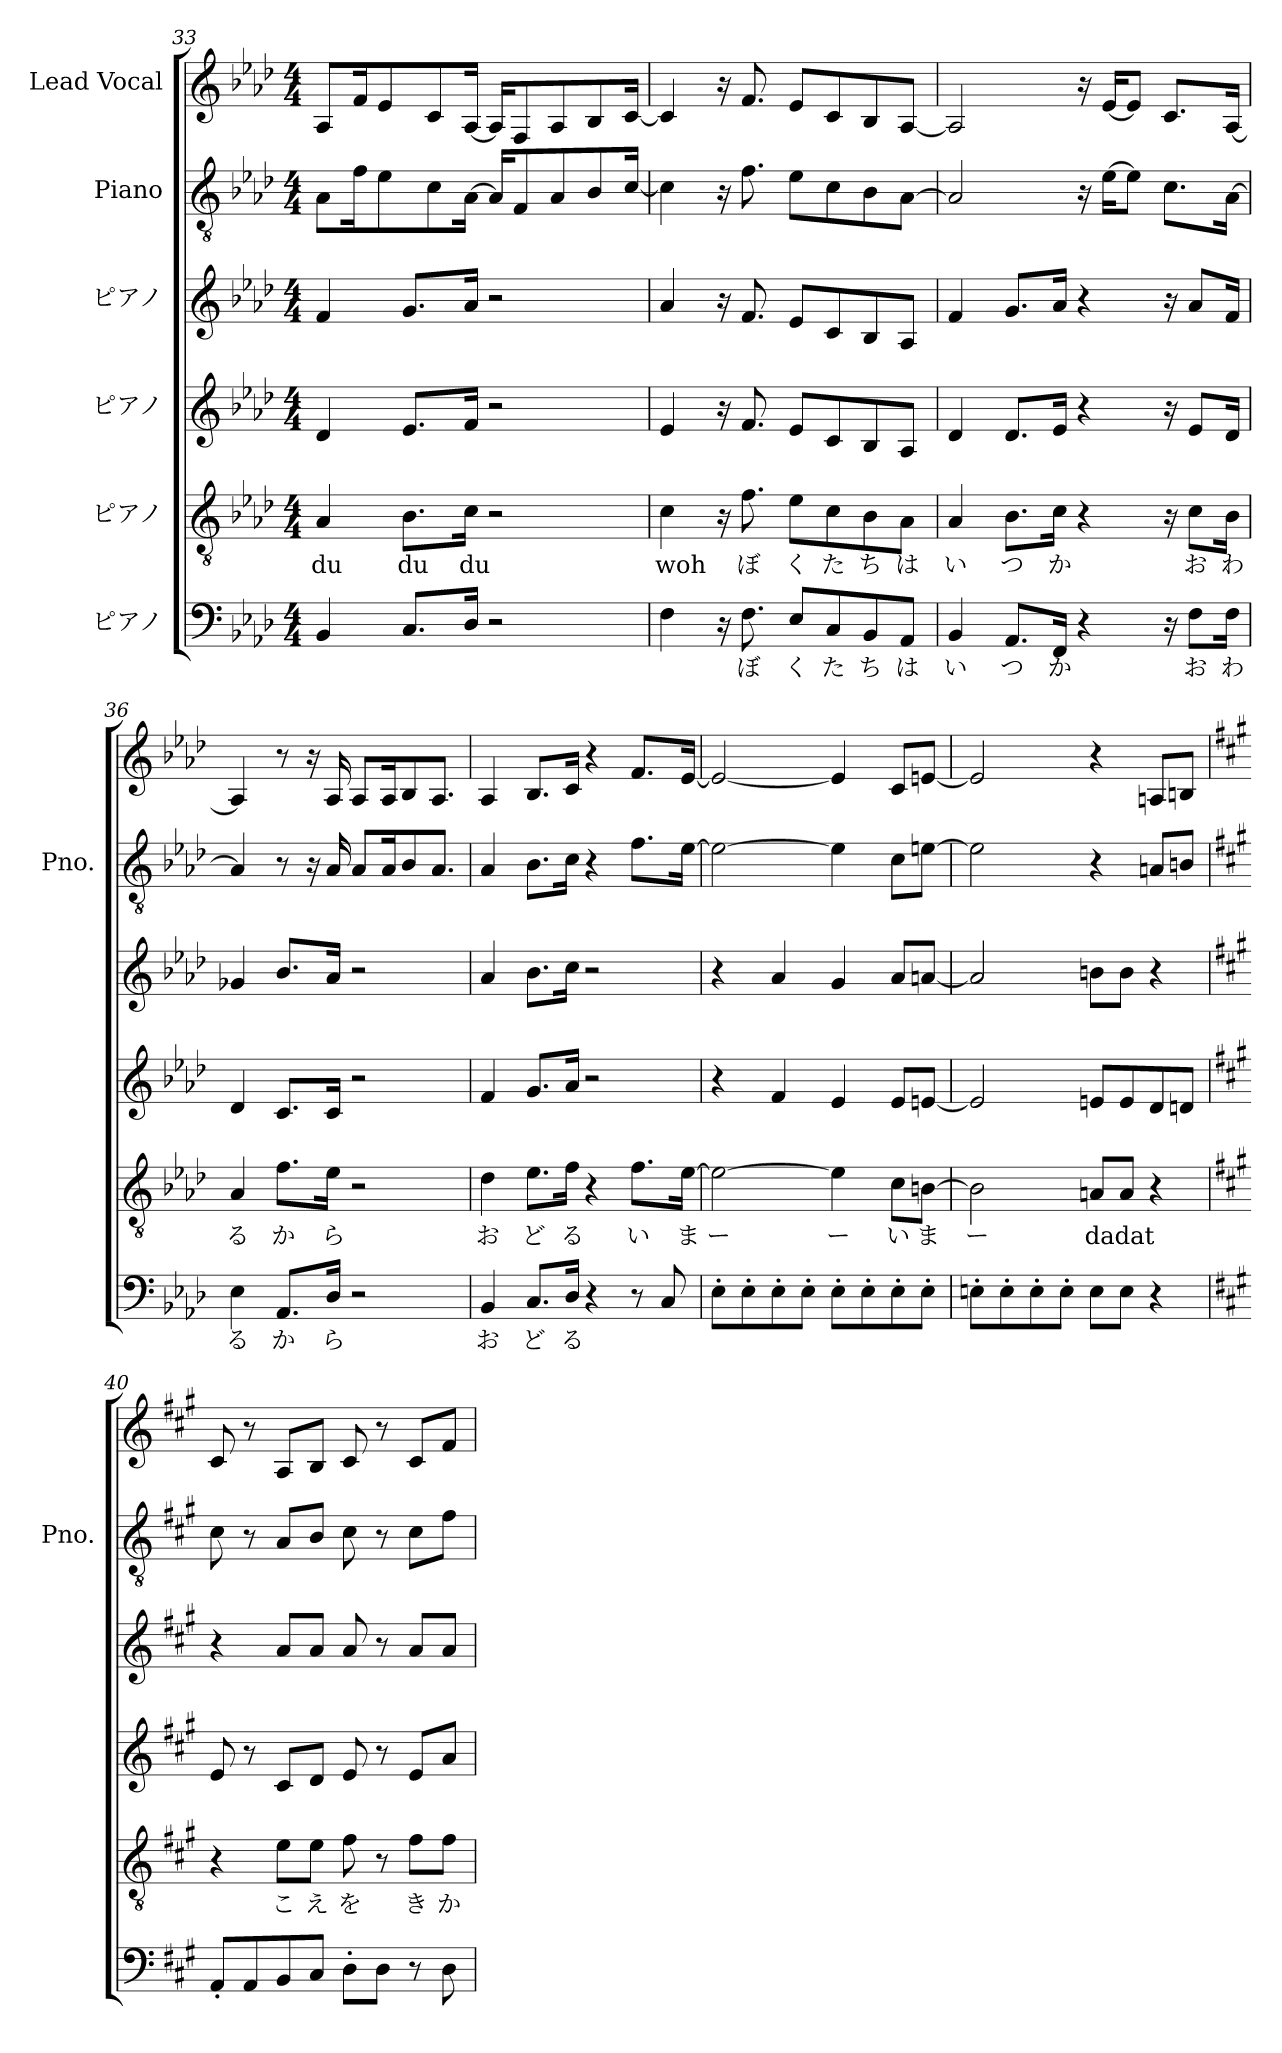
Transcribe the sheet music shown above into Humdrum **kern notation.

**kern	**text	**kern	**text	**kern	**kern	**kern	**kern
*part6	*part6	*part5	*part5	*part4	*part3	*part2	*part1
*staff6	*staff6	*staff5	*staff5	*staff4	*staff3	*staff2	*staff1
*I"ピアノ	*	*I"ピアノ	*	*I"ピアノ	*I"ピアノ	*I"Piano	*I"Lead Vocal
*	*	*	*	*	*	*I'Pno.	*
*clefF4	*	*clefGv2	*	*clefG2	*clefG2	*clefGv2	*clefG2
*k[b-e-a-d-]	*	*k[b-e-a-d-]	*	*k[b-e-a-d-]	*k[b-e-a-d-]	*k[b-e-a-d-]	*k[b-e-a-d-]
*M4/4	*	*M4/4	*	*M4/4	*M4/4	*M4/4	*M4/4
=33	=33	=33	=33	=33	=33	=33	=33
4BB-	.	4A-	du	4d-	4f	8A-L	8A-L
.	.	.	.	.	.	16fK	16fK
.	.	.	.	.	.	8e-	8e-
8.CL	.	8.B-L	du	8.e-L	8.gL	.	.
.	.	.	.	.	.	8c	8c
16D-Jk	.	16cJk	du	16fJk	16a-Jk	[16A-Jk	[16A-Jk
2r	.	2r	.	2r	2r	16A-KL]	16A-KL]
.	.	.	.	.	.	8F	8F
.	.	.	.	.	.	8A-	8A-
.	.	.	.	.	.	8B-	8B-
.	.	.	.	.	.	[16cJk	[16cJk
=34	=34	=34	=34	=34	=34	=34	=34
4F	.	4c	woh	4e-	4a-	4c]	4c]
16r	.	16r	.	16r	16r	16r	16r
8.F	ぼ	8.f	ぼ	8.f	8.f	8.f	8.f
8E-L	く	8e-L	く	8e-L	8e-L	8e-L	8e-L
8C	た	8c	た	8c	8c	8c	8c
8BB-	ち	8B-	ち	8B-	8B-	8B-	8B-
8AA-J	は	8A-J	は	8A-J	8A-J	[8A-J	[8A-J
=35	=35	=35	=35	=35	=35	=35	=35
4BB-	い	4A-	い	4d-	4f	2A-]	2A-]
8.AA-L	つ	8.B-L	つ	8.d-L	8.gL	.	.
16FFJk	か	16cJk	か	16e-Jk	16a-Jk	.	.
4r	.	4r	.	4r	4r	16r	16r
.	.	.	.	.	.	[16e-KL	[16e-KL
.	.	.	.	.	.	8e-J]	8e-J]
16r	.	16r	.	16r	16r	8.cL	8.cL
8FL	お	8cL	お	8e-L	8a-L	.	.
16FJk	わ	16B-Jk	わ	16d-Jk	16fJk	[16A-Jk	[16A-Jk
=36	=36	=36	=36	=36	=36	=36	=36
4E-	る	4A-	る	4d-	4g-X	4A-]	4A-]
8.AA-L	か	8.fL	か	8.cL	8.b-L	8r	8r
.	.	.	.	.	.	16r	16r
16D-Jk	ら	16e-Jk	ら	16cJk	16a-Jk	16A-	16A-
2r	.	2r	.	2r	2r	8A-L	8A-L
.	.	.	.	.	.	16A-K	16A-K
.	.	.	.	.	.	8B-	8B-
.	.	.	.	.	.	8.A-J	8.A-J
=37	=37	=37	=37	=37	=37	=37	=37
4BB-	お	4d-	お	4f	4a-	4A-	4A-
8.CL	ど	8.e-L	ど	8.gL	8.b-L	8.B-L	8.B-L
16D-Jk	る	16fJk	る	16a-Jk	16ccJk	16cJk	16cJk
4r	.	4r	.	2r	2r	4r	4r
8r	.	8.fL	い	.	.	8.fL	8.fL
8C	.	.	.	.	.	.	.
.	.	[16e-Jk	ま	.	.	[16e-Jk	[16e-Jk
=38	=38	=38	=38	=38	=38	=38	=38
8E-'L	.	2e-_	ー	4r	4r	2e-_	2e-_
8E-'	.	.	.	.	.	.	.
8E-'	.	.	.	4f	4a-	.	.
8E-'J	.	.	.	.	.	.	.
8E-'L	.	4e-]	ー	4e-	4g	4e-]	4e-]
8E-'	.	.	.	.	.	.	.
8E-'	.	8cL	い	8e-L	8a-L	8cL	8cL
8E-'J	.	[8BnJ	ま	[8enJ	[8anJ	[8enJ	[8enJ
=39	=39	=39	=39	=39	=39	=39	=39
8En'L	.	2B]	ー	2e]	2a]	2e]	2e]
8E'	.	.	.	.	.	.	.
8E'	.	.	.	.	.	.	.
8E'J	.	.	.	.	.	.	.
8EL	.	8AnL	da	8enL	8bnL	4r	4r
8EJ	.	8AJ	dat	8e	8bJ	.	.
4r	.	4r	.	8d-	4r	8AnL	8AnL
.	.	.	.	8dnJ	.	8BnJ	8BnJ
=40	=40	=40	=40	=40	=40	=40	=40
*k[f#c#g#]	*	*k[f#c#g#]	*	*k[f#c#g#]	*k[f#c#g#]	*k[f#c#g#]	*k[f#c#g#]
8AA'L	.	4r	.	8e	4r	8c#	8c#
8AA	.	.	.	8r	.	8r	8r
8BB	.	8eL	こ	8c#L	8aL	8AL	8AL
8C#J	.	8eJ	え	8dJ	8aJ	8BJ	8BJ
8D'L	.	8f#	を	8e	8a	8c#	8c#
8DJ	.	8r	.	8r	8r	8r	8r
8r	.	8f#L	き	8eL	8aL	8c#L	8c#L
8D	.	8f#J	か	8aJ	8aJ	8f#J	8f#J
=	=	=	=	=	=	=	=
*-	*-	*-	*-	*-	*-	*-	*-
